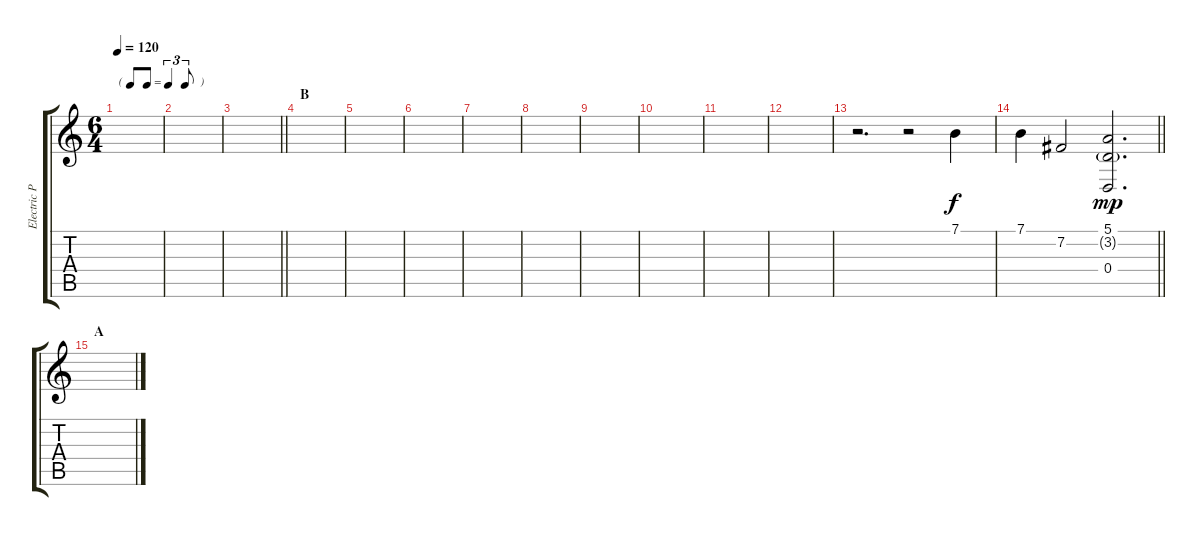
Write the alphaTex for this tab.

\track ("Electric Piano" "Electric P") {instrument electricpiano1}
\staff {score tabs}
\tuning (E4 B3 G3 D3 A2 E2) {hide}
\ts (6 4)
\tf triplet8th
\tempo 120
\clef g2
\ks c
|
|
\barLineRight lightlight
|
\section ("" "B")
|
|
|
|
|
|
|
|
|
r.2{d} r.2 7.1.4 |
\barLineRight lightlight
7.1.4 7.2.2 (5.1 3.2{g} 0.4).2{d dy mp} |
\section ("" "A")
